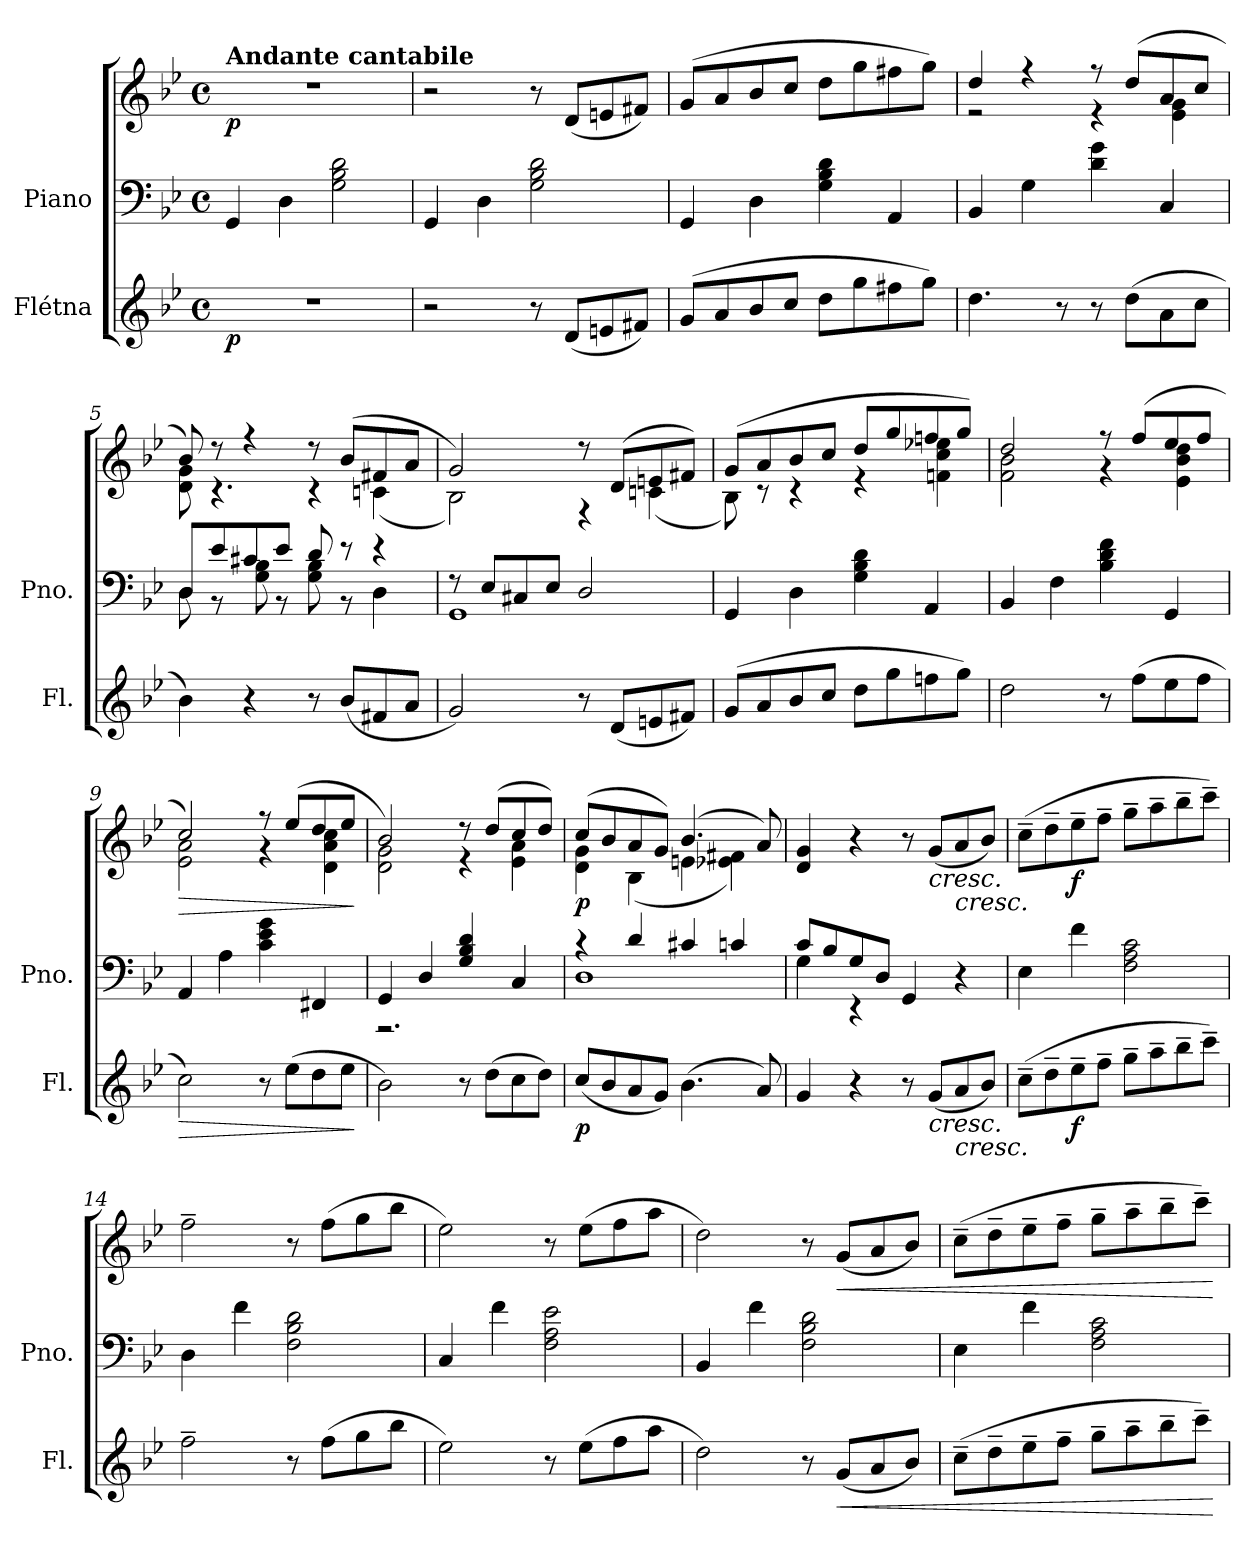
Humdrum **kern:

**kern	**dynam	**kern	**kern	**dynam
*part2	*part2	*part1	*part1	*part1
*staff3	*staff3	*staff2	*staff1	*staff1/2
*I"Flétna	*	*I"Piano	*	*
*I'Fl.	*	*I'Pno.	*	*
*clefG2	*	*clefF4	*clefG2	*
*k[b-e-]	*	*k[b-e-]	*k[b-e-]	*
*M4/4	*	*M4/4	*M4/4	*
*met(c)	*	*met(c)	*met(c)	*
=1	=1	=1	=1	=1
!	!	!	!LO:TX:a:B:t=Andante cantabile	!
!	!LO:DY:b	!	!	!LO:DY:b
1r	p	4GG/	1r	p
.	.	4D\	.	.
.	.	2G\ 2B-\ 2d\	.	.
=2	=2	=2	=2	=2
2r	.	4GG/	2r	.
.	.	4D\	.	.
8r	.	2G\ 2B-\ 2d\	8r	.
(<8d/L	.	.	(<8d/L	.
8en/	.	.	8en/	.
8f#X/J)	.	.	8f#X/J)	.
=3	=3	=3	=3	=3
(>8g/L	.	4GG/	(>8g/L	.
8a/	.	.	8a/	.
8b-/	.	4D\	8b-/	.
8cc/J	.	.	8cc/J	.
8dd\L	.	4G\ 4B-\ 4d\	8dd\L	.
8gg\	.	.	8gg\	.
8ff#X\	.	4AA/	8ff#X\	.
8gg\J)	.	.	8gg\J)	.
=4	=4	=4	=4	=4
*	*	*	*^	*
4.dd\	.	4BB-/	4dd/	2r	.
.	.	4G\	4r	.	.
8r	.	.	.	.	.
8r	.	4d\ 4g\	8r	4r	.
(>8dd\L	.	.	(>8dd/L	.	.
8a\	.	4C/	8a/	4e-\ 4g\	.
8cc\J	.	.	8cc/J	.	.
!!LO:LB:g=z	!!
=5	=5	=5	=5	=5	=5
*	*	*^	*	*	*
4b-\)	.	8D/L	8D\	8b-/)	8d\ 8g\	.
.	.	8e-/	8r	8r	4.r	.
4r	.	8c#X/	8G\ 8B-\	4r	.	.
.	.	8e-/J	8r	.	.	.
8r	.	8d/	8G\ 8B-\	8r	4r	.
(<8b-/L	.	8r	8r	(>8b-/L	.	.
8f#X/	.	4r	4D\	8f#X/	(<4cn\	.
8a/J	.	.	.	8a/J	.	.
=6	=6	=6	=6	=6	=6	=6
2g/)	.	8r	1GG	2g/)	2B-\)	.
.	.	8E-/L	.	.	.	.
.	.	8C#X/	.	.	.	.
.	.	8E-/J	.	.	.	.
8r	.	2D/	.	8r	4r	.
(<8d/L	.	.	.	(>8d/L	.	.
8en/	.	.	.	8en/	(<4cn\	.
8f#X/J)	.	.	.	8f#X/J)	.	.
*	*	*v	*v	*	*	*
=7	=7	=7	=7	=7	=7
(>8g/L	.	4GG/	(>8g/L	8B-\)	.
8a/	.	.	8a/	8r	.
8b-/	.	4D\	8b-/	4r	.
8cc/J	.	.	8cc/J	.	.
8dd\L	.	4G\ 4B-\ 4d\	8dd/L	4r	.
8gg\	.	.	8gg/	.	.
8ffn\	.	4AA/	8ffn/	4fn\ 4cc\ 4ee-X\	.
8gg\J)	.	.	8gg/J)	.	.
=8	=8	=8	=8	=8	=8
2dd\	.	4BB-/	2dd/	2f\ 2b-\	.
.	.	4F\	.	.	.
8r	.	4B-\ 4d\ 4f\	8r	4r	.
(>8ff\L	.	.	(>8ff/L	.	.
8ee-\	.	4GG/	8ee-/	4e-\ 4b-\ 4dd\	.
8ff\J	.	.	8ff/J	.	.
!!LO:LB:g=z	!!
=9	=9	=9	=9	=9	=9
!	!LO:HP:b	!	!	!	!LO:HP:b
2cc\)	>	4AA/	2cc/)	2e-\ 2a\	>
.	.	4A\	.	.	.
8r	.	4c\ 4e-\ 4g\	8r	4r	.
(>8ee-\L	.	.	(>8ee-/L	.	.
8dd\	.	4FF#X/	8dd/	4d\ 4a\ 4cc\	.
8ee-\J	.	.	8ee-/J	.	.
*	*	*	*v	*v	*
.	]	.	.	]
=10	=10	=10	=10	=10
*	*	*^	*^	*
2b-\)	.	4GG/	2.r	2b-/)	2d\ 2g\	.
.	.	4D/	.	.	.	.
8r	.	4G/ 4B-/ 4d/	.	8r	4r	.
(>8dd\L	.	.	.	(>8dd/L	.	.
8cc\	.	4ryy	4C/	8cc/	4e-\ 4a\	.
8dd\J)	.	.	.	8dd/J)	.	.
=11	=11	=11	=11	=11	=11	=11
!	!LO:DY:b	!	!	!	!	!LO:DY:b
(<8cc/L	p	4r	1D	(>8cc/L	4d\ 4g\	p
8b-/	.	.	.	8b-/	.	.
8a/	.	4d/	.	8a/	(<4B-\	.
8g/J)	.	.	.	8g/J)	.	.
(>4.b-\	.	4c#X/	.	(>4.b-/	4en\	.
.	.	4cn/	.	.	4e-X\ 4f#X\)	.
8a/)	.	.	.	8a/)	.	.
*	*	*	*	*v	*v	*
=12	=12	=12	=12	=12	=12
4g/	.	8c/L	4G\	4d/ 4g/	.
.	.	8B-/	.	.	.
4r	.	8G/	4r	4r	.
.	.	8D/J	.	.	.
8r	.	4GG/	2ryy	8r	.
!	!	!	!	!LO:TX:b:i:t=cresc.	!
!LO:TX:b:i:t=cresc.	!	!	!	!	!
(<8g/L	.	.	.	(<8g/L	.
!	!LO:HP:b	!	!	!	!LO:HP:b
8a/	<	4r	.	8a/	<
8b-/J)	.	.	.	8b-/J)	.
*	*	*v	*v	*	*
=13	=13	=13	=13	=13
(>8cc~\L	.	4E-\	(>8cc~\L	.
8dd~\	.	.	8dd~\	.
!	!LO:DY:b	!	!	!LO:DY:b
8ee-~\	f	4f\	8ee-~\	f
8ff~\J	.	.	8ff~\J	.
8gg~\L	.	2F\ 2A\ 2c\	8gg~\L	.
8aa~\	.	.	8aa~\	.
8bb-~\	.	.	8bb-~\	.
8ccc~\J)	.	.	8ccc~\J)	.
.	[	.	.	[
!!LO:PB:g=z
=14	=14	=14	=14	=14
2ff~\	.	4D\	2ff~\	.
.	.	4f\	.	.
8r	.	2F\ 2B-\ 2d\	8r	.
(>8ff\L	.	.	(>8ff\L	.
8gg\	.	.	8gg\	.
8bb-\J	.	.	8bb-\J	.
=15	=15	=15	=15	=15
2ee-\)	.	4C/	2ee-\)	.
.	.	4f\	.	.
8r	.	2F\ 2A\ 2e-\	8r	.
(>8ee-\L	.	.	(>8ee-\L	.
8ff\	.	.	8ff\	.
8aa\J	.	.	8aa\J	.
=16	=16	=16	=16	=16
2dd\)	.	4BB-/	2dd\)	.
.	.	4f\	.	.
8r	.	2F\ 2B-\ 2d\	8r	.
!	!LO:HP:b	!	!	!LO:HP:b
(<8g/L	<	.	(<8g/L	<
8a/	.	.	8a/	.
8b-/J)	.	.	8b-/J)	.
=17	=17	=17	=17	=17
(>8cc~\L	.	4E-\	(>8cc~\L	.
8dd~\	.	.	8dd~\	.
8ee-~\	.	4f\	8ee-~\	.
8ff~\J	.	.	8ff~\J	.
8gg~\L	.	2F\ 2A\ 2c\	8gg~\L	.
8aa~\	.	.	8aa~\	.
8bb-~\	.	.	8bb-~\	.
8ccc~\J)	.	.	8ccc~\J)	.
.	[	.	.	[
=	=	=	=	=
*-	*-	*-	*-	*-
